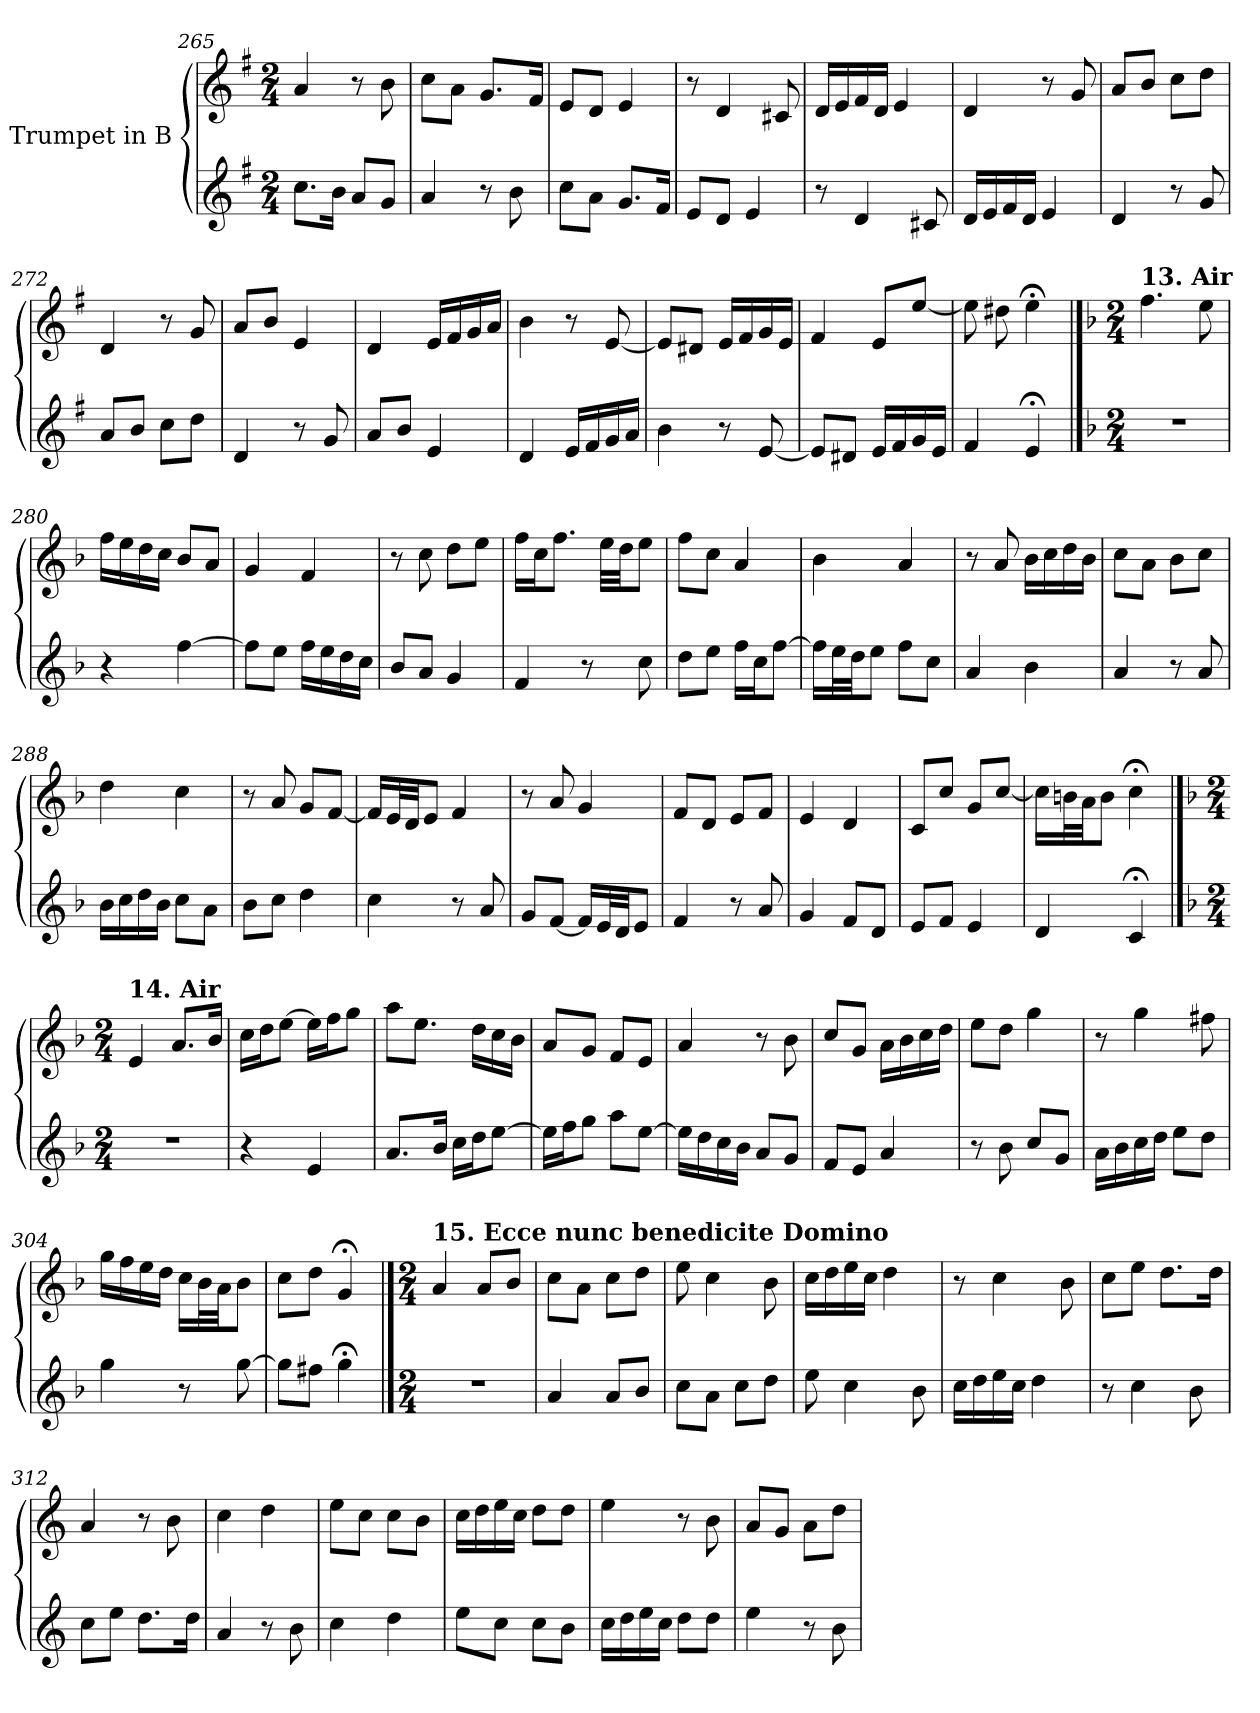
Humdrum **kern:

**kern	**kern
*part2	*part1
*staff2	*staff1
*I"Trumpet in Bb 2	*I"Trumpet in Bb 1
!!LO:LB:g=z
*clefG2	*clefG2
*ITrd1c2	*ITrd1c2
*k[b-]	*k[b-]
*F:	*F:
*M2/4	*M2/4
=265	=265
8.b-\L	4g/
16a\Jk	.
8g/L	8r
8f/J	8a\
=266	=266
4g/	8b-\L
.	8g\J
8r	8.f/L
8a\	.
.	16e/Jk
=267	=267
8b-\L	8d/L
8g\J	8c/J
8.f/L	4d/
16e/Jk	.
=268	=268
8d/L	8r
8c/J	4c/
4d/	.
.	8Bn/
=269	=269
8r	16c/LL
.	16d/
4c/	16e/
.	16c/JJ
.	4d/
8Bn/	.
=270	=270
16c/LL	4c/
16d/	.
16e/	.
16c/JJ	.
4d/	8r
.	8f/
=271	=271
4c/	8g/L
.	8a/J
8r	8b-\L
8f/	8cc\J
=272	=272
8g/L	4c/
8a/J	.
8b-\L	8r
8cc\J	8f/
!!LO:LB:g=z
=273	=273
4c/	8g/L
.	8a/J
8r	4d/
8f/	.
=274	=274
8g/L	4c/
8a/J	.
4d/	16d/LL
.	16e/
.	16f/
.	16g/JJ
=275	=275
4c/	4a\
16d/LL	8r
16e/	.
16f/	[8d/
16g/JJ	.
=276	=276
4a\	8d/L]
.	8c#X/J
8r	16d/LL
.	16e/
[8d/	16f/
.	16d/JJ
=277	=277
8d/L]	4e/
8c#X/J	.
16d/LL	8d/L
16e/	.
16f/	[8dd/J
16d/JJ	.
=278	=278
4e/	8dd\]
.	8cc#X\
4d;</	4dd;<\
==279	==279
*k[b-e-a-]	*k[b-e-a-]
*E-:	*E-:
*M2/4	*M2/4
!	!LO:TX:a:B:t=13. Air
2r	4.ee-\
.	8dd\
!!LO:PB:g=z
=280	=280
4r	16ee-\LL
.	16dd\
.	16cc\
.	16b-\JJ
[4ee-\	8a-/L
.	8g/J
=281	=281
8ee-\L]	4f/
8dd\J	.
16ee-\LL	4e-/
16dd\	.
16cc\	.
16b-\JJ	.
=282	=282
8a-/L	8r
8g/J	8b-\
4f/	8cc\L
.	8dd\J
=283	=283
4e-/	16ee-\LL
.	16b-\J
.	8.ee-\J
8r	.
.	32dd\LLL
.	32cc\JJ
8b-\	8dd\J
=284	=284
8cc\L	8ee-\L
8dd\J	8b-\J
16ee-\LL	4g/
16b-\J	.
[8ee-\J	.
=285	=285
16ee-\LL]	4a-\
32dd\L	.
32cc\JJ	.
8dd\J	.
8ee-\L	4g/
8b-\J	.
=286	=286
4g/	8r
.	8g/
4a-\	16a-\LL
.	16b-\
.	16cc\
.	16a-\JJ
!!LO:LB:g=z
=287	=287
4g/	8b-\L
.	8g\J
8r	8a-\L
8g/	8b-\J
=288	=288
16a-\LL	4cc\
16b-\	.
16cc\	.
16a-\JJ	.
8b-\L	4b-\
8g\J	.
=289	=289
8a-\L	8r
8b-\J	8g/
4cc\	8f/L
.	[8e-/J
=290	=290
4b-\	16e-/LL]
.	32d/L
.	32c/JJ
.	8d/J
8r	4e-/
8g/	.
=291	=291
8f/L	8r
[8e-/J	8g/
16e-/LL]	4f/
32d/L	.
32c/JJ	.
8d/J	.
=292	=292
4e-/	8e-/L
.	8c/J
8r	8d/L
8g/	8e-/J
=293	=293
4f/	4d/
8e-/L	4c/
8c/J	.
!!LO:LB:g=z
=294	=294
8d/L	8B-/L
8e-/J	8b-/J
4d/	8f/L
.	[8b-/J
=295	=295
4c/	16b-\LL]
.	32an\L
.	32g\JJ
.	8a\J
4B-;</	4b-;<\
==296	==296
*k[b-e-a-]	*k[b-e-a-]
*E-:	*E-:
*M2/4	*M2/4
!	!LO:TX:a:B:t=14. Air
2r	4d/
.	8.g/L
.	16a-/Jk
=297	=297
4r	16b-\LL
.	16cc\J
.	[8dd\J
4d/	16dd\LL]
.	16ee-\J
.	8ff\J
=298	=298
8.g/L	8gg\L
.	8.dd\J
16a-/Jk	.
16b-\LL	.
16cc\J	16cc\LL
[8dd\J	16b-\
.	16a-\JJ
=299	=299
16dd\LL]	8g/L
16ee-\J	.
8ff\J	8f/J
8gg\L	8e-/L
[8dd\J	8d/J
!!LO:LB:g=z
=300	=300
16dd\LL]	4g/
16cc\	.
16b-\	.
16a-\JJ	.
8g/L	8r
8f/J	8a-\
=301	=301
8e-/L	8b-/L
8d/J	8f/J
4g/	16g\LL
.	16a-\
.	16b-\
.	16cc\JJ
=302	=302
8r	8dd\L
8a-\	8cc\J
8b-/L	4ff\
8f/J	.
=303	=303
16g\LL	8r
16a-\	.
16b-\	4ff\
16cc\JJ	.
8dd\L	.
8cc\J	8een\
=304	=304
4ff\	16ff\LL
.	16ee-\
.	16dd\
.	16cc\JJ
8r	16b-\LL
.	32a-\L
.	32g\JJ
[8ff\	8a-\J
=305	=305
8ff\L]	8b-\L
8een\J	8cc\J
4ff;<\	4f;</
!!LO:LB:g=z
==306	==306
*k[b-e-]	*k[b-e-]
*B-:	*B-:
*M2/4	*M2/4
!	!LO:TX:a:B:t=15. Ecce nunc benedicite Domino
2r	4g/
.	8g/L
.	8a/J
=307	=307
4g/	8b-\L
.	8g\J
8g/L	8b-\L
8a/J	8cc\J
=308	=308
8b-\L	8dd\
8g\J	4b-\
8b-\L	.
8cc\J	8a\
=309	=309
8dd\	16b-\LL
.	16cc\
4b-\	16dd\
.	16b-\JJ
.	4cc\
8a\	.
=310	=310
16b-\LL	8r
16cc\	.
16dd\	4b-\
16b-\JJ	.
4cc\	.
.	8a\
=311	=311
8r	8b-\L
4b-\	8dd\J
.	8.cc\L
8a\	.
.	16cc\Jk
=312	=312
8b-\L	4g/
8dd\J	.
8.cc\L	8r
.	8a\
16cc\Jk	.
=313	=313
4g/	4b-\
8r	4cc\
8a\	.
!!LO:PB:g=z
=314	=314
4b-\	8dd\L
.	8b-\J
4cc\	8b-\L
.	8a\J
=315	=315
8dd\L	16b-\LL
.	16cc\
8b-\J	16dd\
.	16b-\JJ
8b-\L	8cc\L
8a\J	8cc\J
=316	=316
16b-\LL	4dd\
16cc\	.
16dd\	.
16b-\JJ	.
8cc\L	8r
8cc\J	8a\
=317	=317
4dd\	8g/L
.	8f/J
8r	8g\L
8a\	8cc\J
=	=
*-	*-
